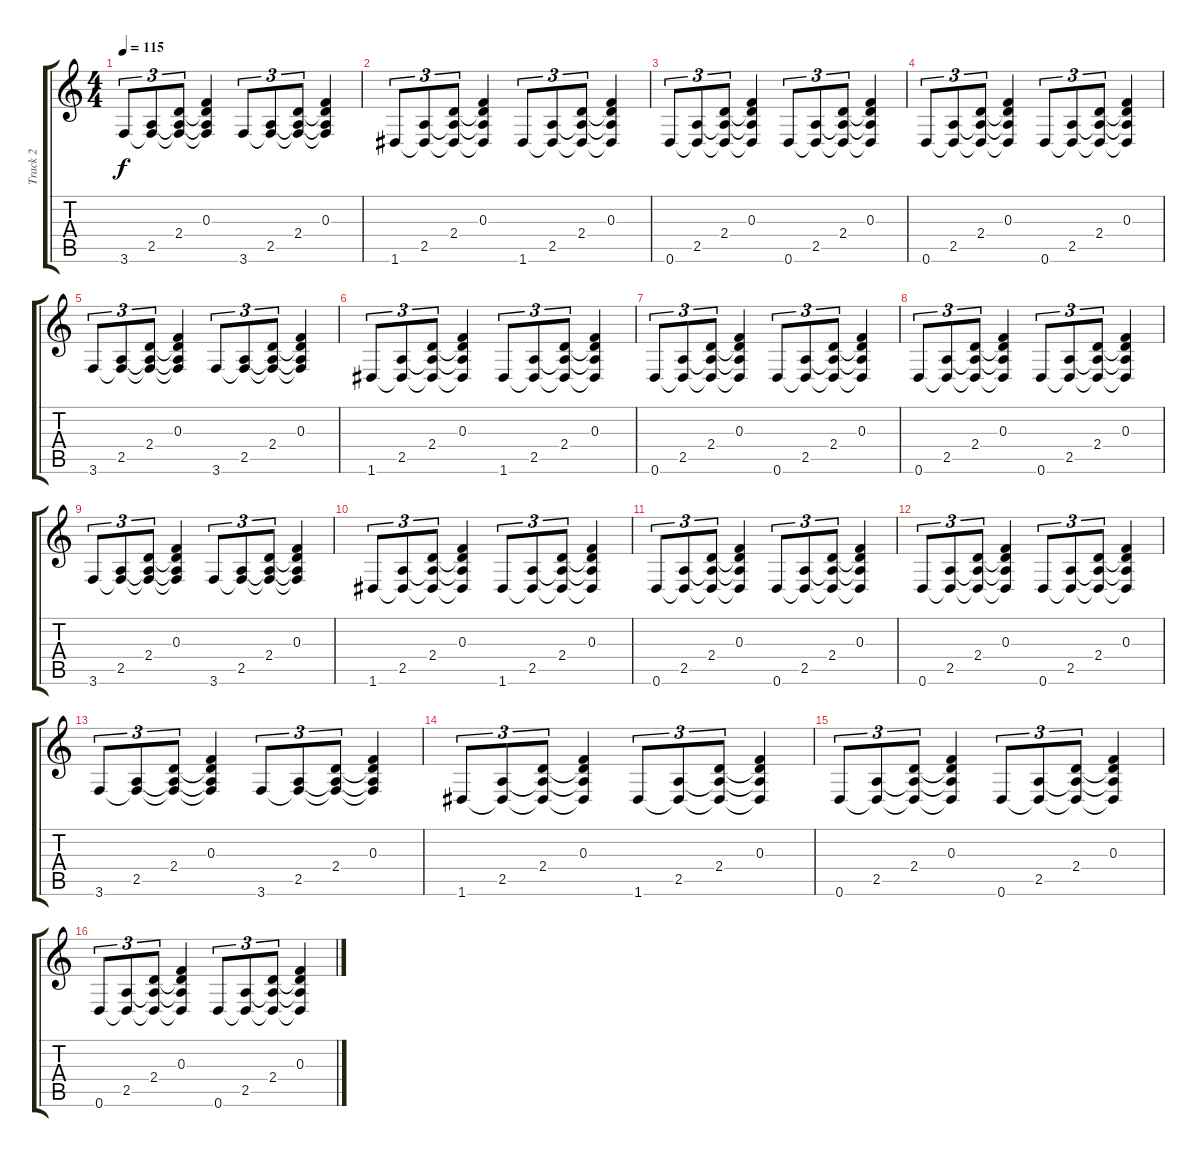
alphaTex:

\track ("Track 2" "Track 2") {instrument distortionguitar}
\staff {score tabs}
\tuning (D4 A3 F3 C3 G2 D2) {hide}
\ts (4 4)
\tempo 115
\clef g2
\ks c
3.6.8{tu (3 2) dy f} (2.5 3.6{t}).8{tu (3 2)} (2.4 2.5{t} 3.6{t}).8{tu (3 2)} (0.3 2.4{t} 2.5{t} 3.6{t}).4 3.6.8{tu (3 2)} (2.5 3.6{t}).8{tu (3 2)} (2.4 2.5{t} 3.6{t}).8{tu (3 2)} (0.3 2.4{t} 2.5{t} 3.6{t}).4 |
1.6.8{tu (3 2)} (2.5 1.6{t}).8{tu (3 2)} (2.4 2.5{t} 1.6{t}).8{tu (3 2)} (0.3 2.4{t} 2.5{t} 1.6{t}).4 1.6.8{tu (3 2)} (2.5 1.6{t}).8{tu (3 2)} (2.4 2.5{t} 1.6{t}).8{tu (3 2)} (0.3 2.4{t} 2.5{t} 1.6{t}).4 |
0.6.8{tu (3 2)} (2.5 0.6{t}).8{tu (3 2)} (2.4 2.5{t} 0.6{t}).8{tu (3 2)} (0.3 2.4{t} 2.5{t} 0.6{t}).4 0.6.8{tu (3 2)} (2.5 0.6{t}).8{tu (3 2)} (2.4 2.5{t} 0.6{t}).8{tu (3 2)} (0.3 2.4{t} 2.5{t} 0.6{t}).4 |
0.6.8{tu (3 2)} (2.5 0.6{t}).8{tu (3 2)} (2.4 2.5{t} 0.6{t}).8{tu (3 2)} (0.3 2.4{t} 2.5{t} 0.6{t}).4 0.6.8{tu (3 2)} (2.5 0.6{t}).8{tu (3 2)} (2.4 2.5{t} 0.6{t}).8{tu (3 2)} (0.3 2.4{t} 2.5{t} 0.6{t}).4 |
3.6.8{tu (3 2)} (2.5 3.6{t}).8{tu (3 2)} (2.4 2.5{t} 3.6{t}).8{tu (3 2)} (0.3 2.4{t} 2.5{t} 3.6{t}).4 3.6.8{tu (3 2)} (2.5 3.6{t}).8{tu (3 2)} (2.4 2.5{t} 3.6{t}).8{tu (3 2)} (0.3 2.4{t} 2.5{t} 3.6{t}).4 |
1.6.8{tu (3 2)} (2.5 1.6{t}).8{tu (3 2)} (2.4 2.5{t} 1.6{t}).8{tu (3 2)} (0.3 2.4{t} 2.5{t} 1.6{t}).4 1.6.8{tu (3 2)} (2.5 1.6{t}).8{tu (3 2)} (2.4 2.5{t} 1.6{t}).8{tu (3 2)} (0.3 2.4{t} 2.5{t} 1.6{t}).4 |
0.6.8{tu (3 2)} (2.5 0.6{t}).8{tu (3 2)} (2.4 2.5{t} 0.6{t}).8{tu (3 2)} (0.3 2.4{t} 2.5{t} 0.6{t}).4 0.6.8{tu (3 2)} (2.5 0.6{t}).8{tu (3 2)} (2.4 2.5{t} 0.6{t}).8{tu (3 2)} (0.3 2.4{t} 2.5{t} 0.6{t}).4 |
0.6.8{tu (3 2)} (2.5 0.6{t}).8{tu (3 2)} (2.4 2.5{t} 0.6{t}).8{tu (3 2)} (0.3 2.4{t} 2.5{t} 0.6{t}).4 0.6.8{tu (3 2)} (2.5 0.6{t}).8{tu (3 2)} (2.4 2.5{t} 0.6{t}).8{tu (3 2)} (0.3 2.4{t} 2.5{t} 0.6{t}).4 |
3.6.8{tu (3 2)} (2.5 3.6{t}).8{tu (3 2)} (2.4 2.5{t} 3.6{t}).8{tu (3 2)} (0.3 2.4{t} 2.5{t} 3.6{t}).4 3.6.8{tu (3 2)} (2.5 3.6{t}).8{tu (3 2)} (2.4 2.5{t} 3.6{t}).8{tu (3 2)} (0.3 2.4{t} 2.5{t} 3.6{t}).4 |
1.6.8{tu (3 2)} (2.5 1.6{t}).8{tu (3 2)} (2.4 2.5{t} 1.6{t}).8{tu (3 2)} (0.3 2.4{t} 2.5{t} 1.6{t}).4 1.6.8{tu (3 2)} (2.5 1.6{t}).8{tu (3 2)} (2.4 2.5{t} 1.6{t}).8{tu (3 2)} (0.3 2.4{t} 2.5{t} 1.6{t}).4 |
0.6.8{tu (3 2)} (2.5 0.6{t}).8{tu (3 2)} (2.4 2.5{t} 0.6{t}).8{tu (3 2)} (0.3 2.4{t} 2.5{t} 0.6{t}).4 0.6.8{tu (3 2)} (2.5 0.6{t}).8{tu (3 2)} (2.4 2.5{t} 0.6{t}).8{tu (3 2)} (0.3 2.4{t} 2.5{t} 0.6{t}).4 |
0.6.8{tu (3 2)} (2.5 0.6{t}).8{tu (3 2)} (2.4 2.5{t} 0.6{t}).8{tu (3 2)} (0.3 2.4{t} 2.5{t} 0.6{t}).4 0.6.8{tu (3 2)} (2.5 0.6{t}).8{tu (3 2)} (2.4 2.5{t} 0.6{t}).8{tu (3 2)} (0.3 2.4{t} 2.5{t} 0.6{t}).4 |
3.6.8{tu (3 2)} (2.5 3.6{t}).8{tu (3 2)} (2.4 2.5{t} 3.6{t}).8{tu (3 2)} (0.3 2.4{t} 2.5{t} 3.6{t}).4 3.6.8{tu (3 2)} (2.5 3.6{t}).8{tu (3 2)} (2.4 2.5{t} 3.6{t}).8{tu (3 2)} (0.3 2.4{t} 2.5{t} 3.6{t}).4 |
1.6.8{tu (3 2)} (2.5 1.6{t}).8{tu (3 2)} (2.4 2.5{t} 1.6{t}).8{tu (3 2)} (0.3 2.4{t} 2.5{t} 1.6{t}).4 1.6.8{tu (3 2)} (2.5 1.6{t}).8{tu (3 2)} (2.4 2.5{t} 1.6{t}).8{tu (3 2)} (0.3 2.4{t} 2.5{t} 1.6{t}).4 |
0.6.8{tu (3 2)} (2.5 0.6{t}).8{tu (3 2)} (2.4 2.5{t} 0.6{t}).8{tu (3 2)} (0.3 2.4{t} 2.5{t} 0.6{t}).4 0.6.8{tu (3 2)} (2.5 0.6{t}).8{tu (3 2)} (2.4 2.5{t} 0.6{t}).8{tu (3 2)} (0.3 2.4{t} 2.5{t} 0.6{t}).4 |
0.6.8{tu (3 2)} (2.5 0.6{t}).8{tu (3 2)} (2.4 2.5{t} 0.6{t}).8{tu (3 2)} (0.3 2.4{t} 2.5{t} 0.6{t}).4 0.6.8{tu (3 2)} (2.5 0.6{t}).8{tu (3 2)} (2.4 2.5{t} 0.6{t}).8{tu (3 2)} (0.3 2.4{t} 2.5{t} 0.6{t}).4
